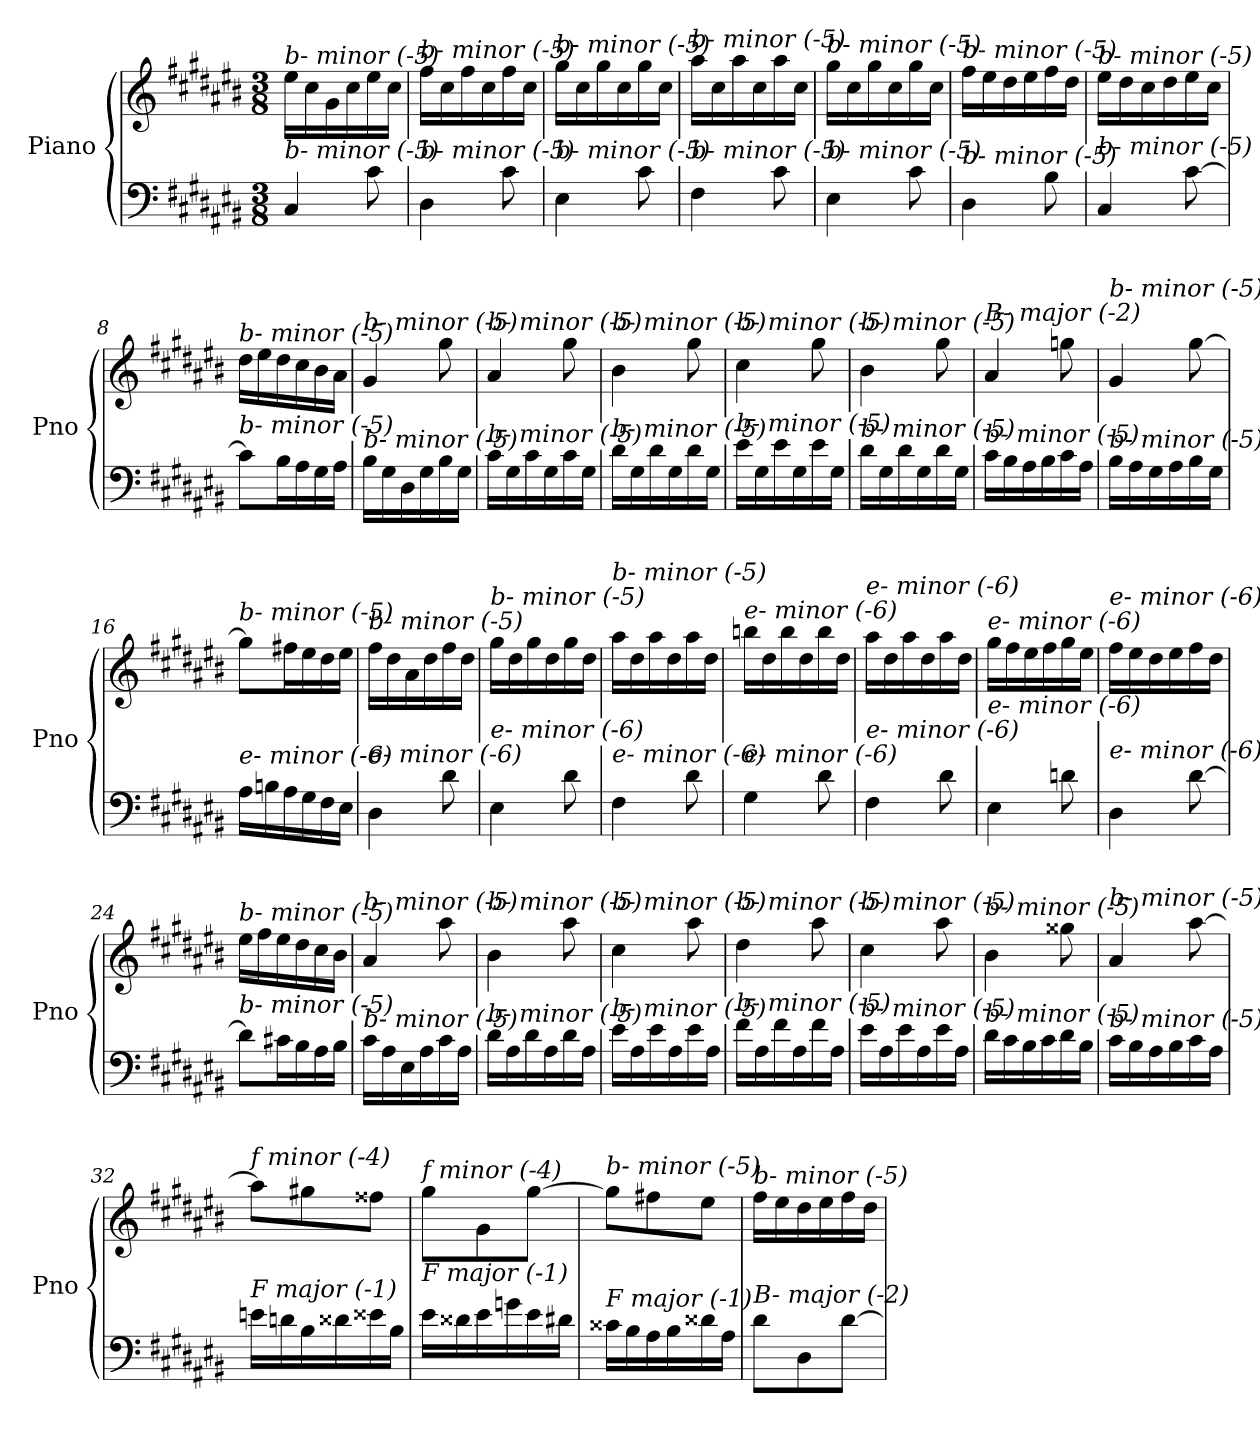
**kern	**kern
*part1	*part1
*staff2	*staff1
*I"Piano	*
*I'Pno	*
*clefF4	*clefG2
*k[f#c#g#d#a#e#b#]	*k[f#c#g#d#a#e#b#]
*M3/8	*M3/8
=1	=1
!	!LO:TX:i:t=b- minor (-5)
!LO:TX:i:t=b- minor (-5)	!
4C#/	16ee#\LL
.	16cc#\
.	16g#\
.	16cc#\
8c#\	16ee#\
.	16cc#\JJ
=2	=2
!	!LO:TX:i:t=b- minor (-5)
!LO:TX:i:t=b- minor (-5)	!
4D#\	16ff#\LL
.	16cc#\
.	16ff#\
.	16cc#\
8c#\	16ff#\
.	16cc#\JJ
=3	=3
!	!LO:TX:i:t=b- minor (-5)
!LO:TX:i:t=b- minor (-5)	!
4E#\	16gg#\LL
.	16cc#\
.	16gg#\
.	16cc#\
8c#\	16gg#\
.	16cc#\JJ
=4	=4
!	!LO:TX:i:t=b- minor (-5)
!LO:TX:i:t=b- minor (-5)	!
4F#\	16aa#\LL
.	16cc#\
.	16aa#\
.	16cc#\
8c#\	16aa#\
.	16cc#\JJ
=5	=5
!	!LO:TX:i:t=b- minor (-5)
!LO:TX:i:t=b- minor (-5)	!
4E#\	16gg#\LL
.	16cc#\
.	16gg#\
.	16cc#\
8c#\	16gg#\
.	16cc#\JJ
=6	=6
!	!LO:TX:i:t=b- minor (-5)
!LO:TX:i:t=b- minor (-5)	!
4D#\	16ff#\LL
.	16ee#\
.	16dd#\
.	16ee#\
8B#\	16ff#\
.	16dd#\JJ
!!LO:LB:g=z
=7	=7
!	!LO:TX:i:t=b- minor (-5)
!LO:TX:i:t=b- minor (-5)	!
4C#/	16ee#\LL
.	16dd#\
.	16cc#\
.	16dd#\
[8c#\	16ee#\
.	16cc#\JJ
=8	=8
!	!LO:TX:i:t=b- minor (-5)
!LO:TX:i:t=b- minor (-5)	!
8c#\L]	16dd#\LL
.	16ee#\
16B#\L	16dd#\
16A#\	16cc#\
16G#\	16b#\
16A#\JJ	16a#\JJ
=9	=9
!	!LO:TX:i:t=b- minor (-5)
!LO:TX:i:t=b- minor (-5)	!
16B#\LL	4g#/
16G#\	.
16D#\	.
16G#\	.
16B#\	8gg#\
16G#\JJ	.
=10	=10
!	!LO:TX:i:t=b- minor (-5)
!LO:TX:i:t=b- minor (-5)	!
16c#\LL	4a#/
16G#\	.
16c#\	.
16G#\	.
16c#\	8gg#\
16G#\JJ	.
=11	=11
!	!LO:TX:i:t=b- minor (-5)
!LO:TX:i:t=b- minor (-5)	!
16d#\LL	4b#\
16G#\	.
16d#\	.
16G#\	.
16d#\	8gg#\
16G#\JJ	.
=12	=12
!	!LO:TX:i:t=b- minor (-5)
!LO:TX:i:t=b- minor (-5)	!
16e#\LL	4cc#\
16G#\	.
16e#\	.
16G#\	.
16e#\	8gg#\
16G#\JJ	.
=13	=13
!	!LO:TX:i:t=b- minor (-5)
!LO:TX:i:t=b- minor (-5)	!
16d#\LL	4b#\
16G#\	.
16d#\	.
16G#\	.
16d#\	8gg#\
16G#\JJ	.
!!LO:LB:g=z
=14	=14
!	!LO:TX:i:t=B- major (-2)
!LO:TX:i:t=b- minor (-5)	!
16c#\LL	4a#/
16B#\	.
16A#\	.
16B#\	.
16c#\	8ggni\
16A#\JJ	.
=15	=15
!	!LO:TX:i:t=b- minor (-5)
!LO:TX:i:t=b- minor (-5)	!
16B#\LL	4g#/
16A#\	.
16G#\	.
16A#\	.
16B#\	[8gg#\
16G#\JJ	.
=16	=16
!	!LO:TX:i:t=b- minor (-5)
!LO:TX:i:t=e- minor (-6)	!
16A#\LL	8gg#\L]
16Bn\	.
16A#\	16ff#X\L
16G#\	16ee#\
16F#\	16dd#\
16E#\JJ	16ee#\JJ
=17	=17
!	!LO:TX:i:t=b- minor (-5)
!LO:TX:i:t=e- minor (-6)	!
4D#\	16ff#\LL
.	16dd#\
.	16a#\
.	16dd#\
8d#\	16ff#\
.	16dd#\JJ
=18	=18
!	!LO:TX:i:t=b- minor (-5)
!LO:TX:i:t=e- minor (-6)	!
4E#\	16gg#\LL
.	16dd#\
.	16gg#\
.	16dd#\
8d#\	16gg#\
.	16dd#\JJ
=19	=19
!	!LO:TX:i:t=b- minor (-5)
!LO:TX:i:t=e- minor (-6)	!
4F#\	16aa#\LL
.	16dd#\
.	16aa#\
.	16dd#\
8d#\	16aa#\
.	16dd#\JJ
=20	=20
!	!LO:TX:i:t=e- minor (-6)
!LO:TX:i:t=e- minor (-6)	!
4G#\	16bbn\LL
.	16dd#\
.	16bb\
.	16dd#\
8d#\	16bb\
.	16dd#\JJ
!!LO:LB:g=z
=21	=21
!	!LO:TX:i:t=e- minor (-6)
!LO:TX:i:t=e- minor (-6)	!
4F#\	16aa#\LL
.	16dd#\
.	16aa#\
.	16dd#\
8d#\	16aa#\
.	16dd#\JJ
=22	=22
!	!LO:TX:i:t=e- minor (-6)
!LO:TX:i:t=e- minor (-6)	!
4E#\	16gg#\LL
.	16ff#\
.	16ee#\
.	16ff#\
8dni\	16gg#\
.	16ee#\JJ
=23	=23
!	!LO:TX:i:t=e- minor (-6)
!LO:TX:i:t=e- minor (-6)	!
4D#\	16ff#\LL
.	16ee#\
.	16dd#\
.	16ee#\
[8d#\	16ff#\
.	16dd#\JJ
=24	=24
!	!LO:TX:i:t=b- minor (-5)
!LO:TX:i:t=b- minor (-5)	!
8d#\L]	16ee#\LL
.	16ff#\
16c#X\L	16ee#\
16B#\	16dd#\
16A#\	16cc#\
16B#\JJ	16b#\JJ
=25	=25
!	!LO:TX:i:t=b- minor (-5)
!LO:TX:i:t=b- minor (-5)	!
16c#\LL	4a#/
16A#\	.
16E#\	.
16A#\	.
16c#\	8aa#\
16A#\JJ	.
=26	=26
!	!LO:TX:i:t=b- minor (-5)
!LO:TX:i:t=b- minor (-5)	!
16d#\LL	4b#\
16A#\	.
16d#\	.
16A#\	.
16d#\	8aa#\
16A#\JJ	.
=27	=27
!	!LO:TX:i:t=b- minor (-5)
!LO:TX:i:t=b- minor (-5)	!
16e#\LL	4cc#\
16A#\	.
16e#\	.
16A#\	.
16e#\	8aa#\
16A#\JJ	.
!!LO:LB:g=z
=28	=28
!	!LO:TX:i:t=b- minor (-5)
!LO:TX:i:t=b- minor (-5)	!
16f#\LL	4dd#\
16A#\	.
16f#\	.
16A#\	.
16f#\	8aa#\
16A#\JJ	.
=29	=29
!	!LO:TX:i:t=b- minor (-5)
!LO:TX:i:t=b- minor (-5)	!
16e#\LL	4cc#\
16A#\	.
16e#\	.
16A#\	.
16e#\	8aa#\
16A#\JJ	.
=30	=30
!	!LO:TX:i:t=b- minor (-5)
!LO:TX:i:t=b- minor (-5)	!
16d#\LL	4b#\
16c#\	.
16B#\	.
16c#\	.
16d#\	8gg##X\
16B#\JJ	.
=31	=31
!	!LO:TX:i:t=b- minor (-5)
!LO:TX:i:t=b- minor (-5)	!
16c#\LL	4a#/
16B#\	.
16A#\	.
16B#\	.
16c#\	[8aa#\
16A#\JJ	.
=32	=32
!	!LO:TX:i:t=f minor (-4)
!LO:TX:i:t=F major (-1)	!
16eni\LL	8aa#\L]
16dni\	.
16B#\	8gg#X\
16d##i\	.
16e##i\	8ff##Xj\J
16B#\JJ	.
=33	=33
!	!LO:TX:i:t=f minor (-4)
!LO:TX:i:t=F major (-1)	!
16e#\LL	8gg#\L
16d##Xj\	.
16e#\	8g#\
16gni\	.
16e#\	[8gg#\J
16d#X\JJ	.
!!LO:PB:g=z
=34	=34
!	!LO:TX:i:t=b- minor (-5)
!LO:TX:i:t=F major (-1)	!
16c##Xj\LL	8gg#\L]
16B#\	.
16A#\	8ff#X\
16B#\	.
16d##i\	8ee#\J
16A#\JJ	.
=35	=35
!	!LO:TX:i:t=b- minor (-5)
!LO:TX:i:t=B- major (-2)	!
8d#\L	16ff#\LL
.	16ee#\
8D#\	16dd#\
.	16ee#\
[8d#\J	16ff#\
.	16dd#\JJ
=	=
*-	*-
